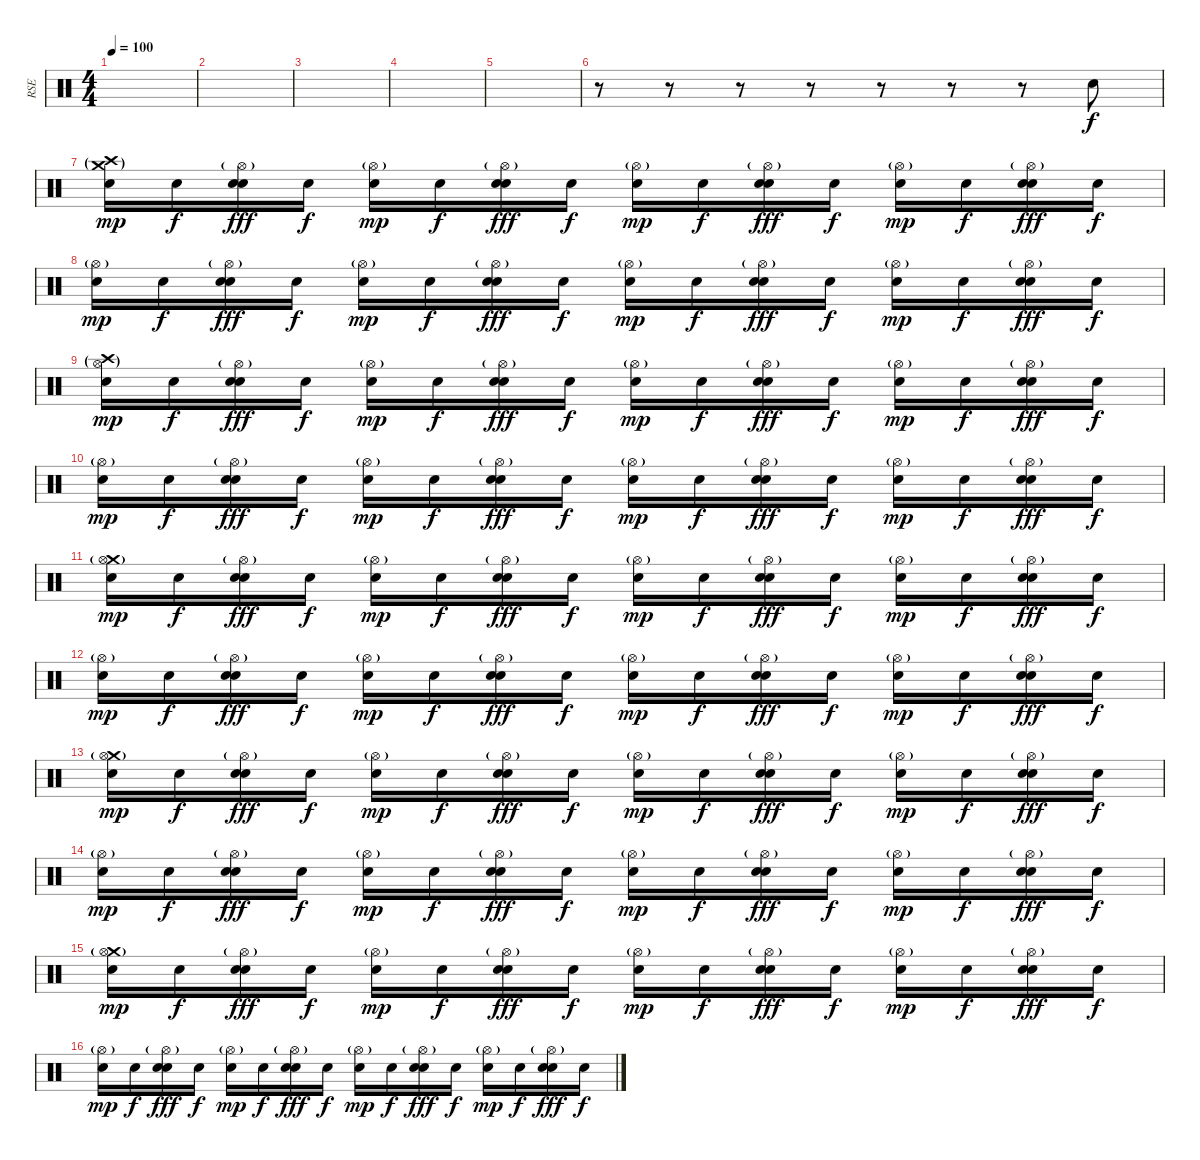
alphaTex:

\track ("RSE" "RSE") {instrument percussion}
\staff
\articulation defaults
\ts (4 4)
\tempo 100
\clef neutral
\ks c
|
|
|
|
|
r.8 r.8 r.8 r.8 r.8 r.8 r.8 "Electric Snare (hit)".8 |
("Crash high (hit)"{g} "Crash medium (hit)"{g} "Snare (hit)").16{dy mp} "Snare (hit)".16{dy f} ("Hi-Hat (open)"{g} "Electric Snare (hit)" "Snare (hit)").16{dy fff} "Snare (hit)".16{dy f} ("Hi-Hat (open)"{g} "Snare (hit)").16{dy mp} "Snare (hit)".16{dy f} ("Hi-Hat (open)"{g} "Electric Snare (hit)" "Snare (hit)").16{dy fff} "Snare (hit)".16{dy f} ("Hi-Hat (open)"{g} "Snare (hit)").16{dy mp} "Snare (hit)".16{dy f} ("Hi-Hat (open)"{g} "Electric Snare (hit)" "Snare (hit)").16{dy fff} "Snare (hit)".16{dy f} ("Hi-Hat (open)"{g} "Snare (hit)").16{dy mp} "Snare (hit)".16{dy f} ("Hi-Hat (open)"{g} "Electric Snare (hit)" "Snare (hit)").16{dy fff} "Snare (hit)".16{dy f} |
("Hi-Hat (open)"{g} "Snare (hit)").16{dy mp} "Snare (hit)".16{dy f} ("Hi-Hat (open)"{g} "Electric Snare (hit)" "Snare (hit)").16{dy fff} "Snare (hit)".16{dy f} ("Hi-Hat (open)"{g} "Snare (hit)").16{dy mp} "Snare (hit)".16{dy f} ("Hi-Hat (open)"{g} "Electric Snare (hit)" "Snare (hit)").16{dy fff} "Snare (hit)".16{dy f} ("Hi-Hat (open)"{g} "Snare (hit)").16{dy mp} "Snare (hit)".16{dy f} ("Hi-Hat (open)"{g} "Electric Snare (hit)" "Snare (hit)").16{dy fff} "Snare (hit)".16{dy f} ("Hi-Hat (open)"{g} "Snare (hit)").16{dy mp} "Snare (hit)".16{dy f} ("Hi-Hat (open)"{g} "Electric Snare (hit)" "Snare (hit)").16{dy fff} "Snare (hit)".16{dy f} |
("Crash high (hit)"{g} "Hi-Hat (open)"{g} "Snare (hit)").16{dy mp} "Snare (hit)".16{dy f} ("Hi-Hat (open)"{g} "Electric Snare (hit)" "Snare (hit)").16{dy fff} "Snare (hit)".16{dy f} ("Hi-Hat (open)"{g} "Snare (hit)").16{dy mp} "Snare (hit)".16{dy f} ("Hi-Hat (open)"{g} "Electric Snare (hit)" "Snare (hit)").16{dy fff} "Snare (hit)".16{dy f} ("Hi-Hat (open)"{g} "Snare (hit)").16{dy mp} "Snare (hit)".16{dy f} ("Hi-Hat (open)"{g} "Electric Snare (hit)" "Snare (hit)").16{dy fff} "Snare (hit)".16{dy f} ("Hi-Hat (open)"{g} "Snare (hit)").16{dy mp} "Snare (hit)".16{dy f} ("Hi-Hat (open)"{g} "Electric Snare (hit)" "Snare (hit)").16{dy fff} "Snare (hit)".16{dy f} |
("Hi-Hat (open)"{g} "Snare (hit)").16{dy mp} "Snare (hit)".16{dy f} ("Hi-Hat (open)"{g} "Electric Snare (hit)" "Snare (hit)").16{dy fff} "Snare (hit)".16{dy f} ("Hi-Hat (open)"{g} "Snare (hit)").16{dy mp} "Snare (hit)".16{dy f} ("Hi-Hat (open)"{g} "Electric Snare (hit)" "Snare (hit)").16{dy fff} "Snare (hit)".16{dy f} ("Hi-Hat (open)"{g} "Snare (hit)").16{dy mp} "Snare (hit)".16{dy f} ("Hi-Hat (open)"{g} "Electric Snare (hit)" "Snare (hit)").16{dy fff} "Snare (hit)".16{dy f} ("Hi-Hat (open)"{g} "Snare (hit)").16{dy mp} "Snare (hit)".16{dy f} ("Hi-Hat (open)"{g} "Electric Snare (hit)" "Snare (hit)").16{dy fff} "Snare (hit)".16{dy f} |
("Crash medium (hit)"{g} "Hi-Hat (open)"{g} "Snare (hit)").16{dy mp} "Snare (hit)".16{dy f} ("Hi-Hat (open)"{g} "Electric Snare (hit)" "Snare (hit)").16{dy fff} "Snare (hit)".16{dy f} ("Hi-Hat (open)"{g} "Snare (hit)").16{dy mp} "Snare (hit)".16{dy f} ("Hi-Hat (open)"{g} "Electric Snare (hit)" "Snare (hit)").16{dy fff} "Snare (hit)".16{dy f} ("Hi-Hat (open)"{g} "Snare (hit)").16{dy mp} "Snare (hit)".16{dy f} ("Hi-Hat (open)"{g} "Electric Snare (hit)" "Snare (hit)").16{dy fff} "Snare (hit)".16{dy f} ("Hi-Hat (open)"{g} "Snare (hit)").16{dy mp} "Snare (hit)".16{dy f} ("Hi-Hat (open)"{g} "Electric Snare (hit)" "Snare (hit)").16{dy fff} "Snare (hit)".16{dy f} |
("Hi-Hat (open)"{g} "Snare (hit)").16{dy mp} "Snare (hit)".16{dy f} ("Hi-Hat (open)"{g} "Electric Snare (hit)" "Snare (hit)").16{dy fff} "Snare (hit)".16{dy f} ("Hi-Hat (open)"{g} "Snare (hit)").16{dy mp} "Snare (hit)".16{dy f} ("Hi-Hat (open)"{g} "Electric Snare (hit)" "Snare (hit)").16{dy fff} "Snare (hit)".16{dy f} ("Hi-Hat (open)"{g} "Snare (hit)").16{dy mp} "Snare (hit)".16{dy f} ("Hi-Hat (open)"{g} "Electric Snare (hit)" "Snare (hit)").16{dy fff} "Snare (hit)".16{dy f} ("Hi-Hat (open)"{g} "Snare (hit)").16{dy mp} "Snare (hit)".16{dy f} ("Hi-Hat (open)"{g} "Electric Snare (hit)" "Snare (hit)").16{dy fff} "Snare (hit)".16{dy f} |
("Crash medium (hit)"{g} "Hi-Hat (open)"{g} "Snare (hit)").16{dy mp} "Snare (hit)".16{dy f} ("Hi-Hat (open)"{g} "Electric Snare (hit)" "Snare (hit)").16{dy fff} "Snare (hit)".16{dy f} ("Hi-Hat (open)"{g} "Snare (hit)").16{dy mp} "Snare (hit)".16{dy f} ("Hi-Hat (open)"{g} "Electric Snare (hit)" "Snare (hit)").16{dy fff} "Snare (hit)".16{dy f} ("Hi-Hat (open)"{g} "Snare (hit)").16{dy mp} "Snare (hit)".16{dy f} ("Hi-Hat (open)"{g} "Electric Snare (hit)" "Snare (hit)").16{dy fff} "Snare (hit)".16{dy f} ("Hi-Hat (open)"{g} "Snare (hit)").16{dy mp} "Snare (hit)".16{dy f} ("Hi-Hat (open)"{g} "Electric Snare (hit)" "Snare (hit)").16{dy fff} "Snare (hit)".16{dy f} |
("Hi-Hat (open)"{g} "Snare (hit)").16{dy mp} "Snare (hit)".16{dy f} ("Hi-Hat (open)"{g} "Electric Snare (hit)" "Snare (hit)").16{dy fff} "Snare (hit)".16{dy f} ("Hi-Hat (open)"{g} "Snare (hit)").16{dy mp} "Snare (hit)".16{dy f} ("Hi-Hat (open)"{g} "Electric Snare (hit)" "Snare (hit)").16{dy fff} "Snare (hit)".16{dy f} ("Hi-Hat (open)"{g} "Snare (hit)").16{dy mp} "Snare (hit)".16{dy f} ("Hi-Hat (open)"{g} "Electric Snare (hit)" "Snare (hit)").16{dy fff} "Snare (hit)".16{dy f} ("Hi-Hat (open)"{g} "Snare (hit)").16{dy mp} "Snare (hit)".16{dy f} ("Hi-Hat (open)"{g} "Electric Snare (hit)" "Snare (hit)").16{dy fff} "Snare (hit)".16{dy f} |
("Crash medium (hit)"{g} "Hi-Hat (open)"{g} "Snare (hit)").16{dy mp} "Snare (hit)".16{dy f} ("Hi-Hat (open)"{g} "Electric Snare (hit)" "Snare (hit)").16{dy fff} "Snare (hit)".16{dy f} ("Hi-Hat (open)"{g} "Snare (hit)").16{dy mp} "Snare (hit)".16{dy f} ("Hi-Hat (open)"{g} "Electric Snare (hit)" "Snare (hit)").16{dy fff} "Snare (hit)".16{dy f} ("Hi-Hat (open)"{g} "Snare (hit)").16{dy mp} "Snare (hit)".16{dy f} ("Hi-Hat (open)"{g} "Electric Snare (hit)" "Snare (hit)").16{dy fff} "Snare (hit)".16{dy f} ("Hi-Hat (open)"{g} "Snare (hit)").16{dy mp} "Snare (hit)".16{dy f} ("Hi-Hat (open)"{g} "Electric Snare (hit)" "Snare (hit)").16{dy fff} "Snare (hit)".16{dy f} |
("Hi-Hat (open)"{g} "Snare (hit)").16{dy mp} "Snare (hit)".16{dy f} ("Hi-Hat (open)"{g} "Electric Snare (hit)" "Snare (hit)").16{dy fff} "Snare (hit)".16{dy f} ("Hi-Hat (open)"{g} "Snare (hit)").16{dy mp} "Snare (hit)".16{dy f} ("Hi-Hat (open)"{g} "Electric Snare (hit)" "Snare (hit)").16{dy fff} "Snare (hit)".16{dy f} ("Hi-Hat (open)"{g} "Snare (hit)").16{dy mp} "Snare (hit)".16{dy f} ("Hi-Hat (open)"{g} "Electric Snare (hit)" "Snare (hit)").16{dy fff} "Snare (hit)".16{dy f} ("Hi-Hat (open)"{g} "Snare (hit)").16{dy mp} "Snare (hit)".16{dy f} ("Hi-Hat (open)"{g} "Electric Snare (hit)" "Snare (hit)").16{dy fff} "Snare (hit)".16{dy f}
